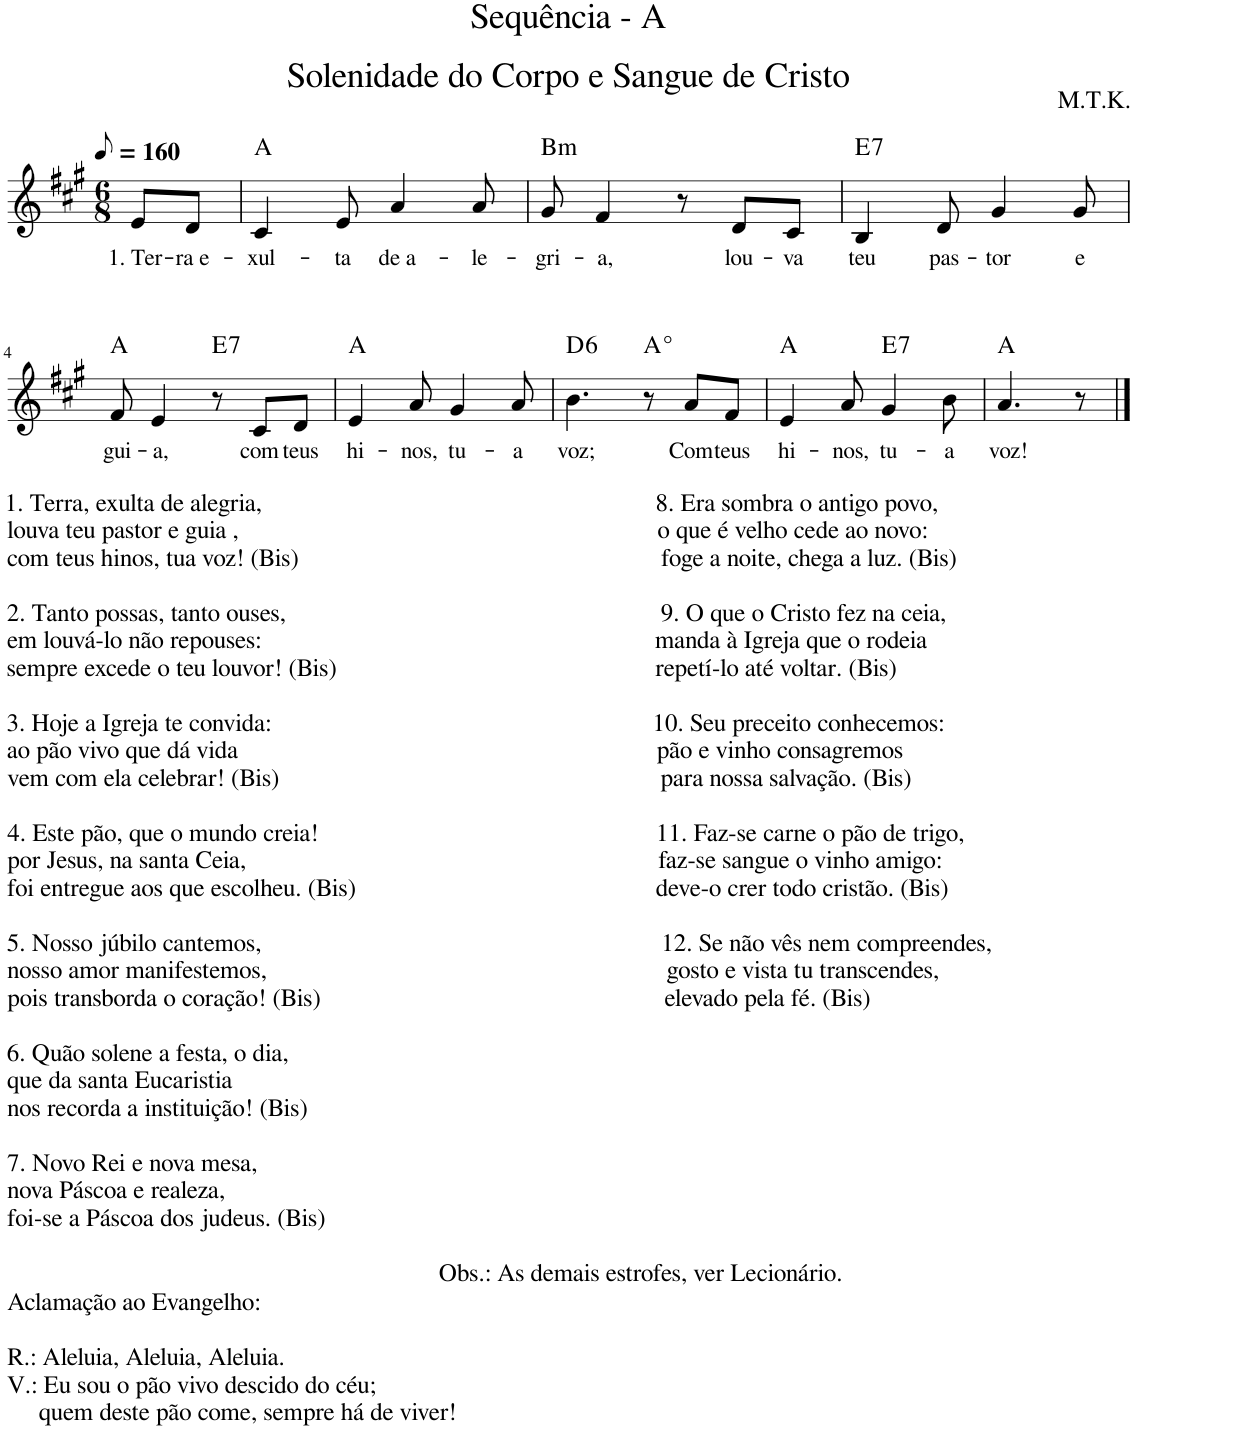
**kern	**text	**harte
*part1	*part1	*part1
*staff1	*staff1	*
*I"Voz	*	*
*I'Vo.	*	*
*clefG2	*	*
*k[f#c#g#]	*	*
*M6/8	*	*
*MM80	*	*
=	=	=
!	!LO:LY:b	!
8e/L	1. Ter-	.
!	!LO:LY:b	!
8d/J	-ra e-	.
=1	=1	=1
!	!LO:LY:b	!
4c#/	-xul-	A:maj
!	!LO:LY:b	!
8e/	-ta	.
!	!LO:LY:b	!
4a/	de a-	.
!	!LO:LY:b	!
8a/	-le-	.
=2	=2	=2
!	!LO:LY:b	!LO:H:kt=m
8g#/	-gri-	B:min
!	!LO:LY:b	!
4f#/	-a,	.
8r	.	.
!	!LO:LY:b	!
8d/L	lou-	.
!	!LO:LY:b	!
8c#/J	-va	.
=3	=3	=3
!	!LO:LY:b	!LO:H:kt=7
4B/	teu	E:7
!	!LO:LY:b	!
8d/	pas-	.
!	!LO:LY:b	!
4g#/	-tor	.
!	!LO:LY:b	!
8g#/	e	.
!!LO:LB:g=z
=4	=4	=4
!LO:TX:b:t=Aclamação ao Evangelho&colon;	!	!
!LO:TX:b:t=R.&colon; Aleluia, Aleluia, Aleluia.	!	!
!LO:TX:b:t=V.&colon; Eu sou o pão vivo descido do céu;	!	!
!LO:TX:b:t=quem deste pão come, sempre há de viver!	!	!
!LO:TX:b:t=1. Terra, exulta de alegria,                                                               8. Era sombra o antigo povo,	!	!
!LO:TX:b:t=louva teu pastor e guia ,                                                                   o que é velho cede ao novo&colon;	!	!
!LO:TX:b:t=com teus hinos, tua voz! (Bis)                                                          foge a noite, chega a luz. (Bis)	!	!
!LO:TX:b:t=2. Tanto possas, tanto ouses,                                                            9. O que o Cristo fez na ceia,	!	!
!LO:TX:b:t=em louvá-lo não repouses&colon;                                                               manda à Igreja que o rodeia	!	!
!LO:TX:b:t=sempre excede o teu louvor! (Bis)                                                   repetí-lo até voltar. (Bis)	!	!
!LO:TX:b:t=3. Hoje a Igreja te convida&colon;                                                             10. Seu preceito conhecemos&colon;	!	!
!LO:TX:b:t=ao pão vivo que dá vida                                                                   pão e vinho consagremos	!	!
!LO:TX:b:t=vem com ela celebrar! (Bis)                                                             para nossa salvação. (Bis)	!	!
!LO:TX:b:t=4. Este pão, que o mundo creia!                                                      11. Faz-se carne o pão de trigo,	!	!
!LO:TX:b:t=por Jesus, na santa Ceia,                                                                  faz-se sangue o vinho amigo&colon;	!	!
!LO:TX:b:t=foi entregue aos que escolheu. (Bis)                                                deve-o crer todo cristão. (Bis)	!	!
!LO:TX:b:t=5. Nosso júbilo cantemos,                                                                12. Se não vês nem compreendes,	!	!
!LO:TX:b:t=nosso amor manifestemos,                                                                gosto e vista tu transcendes,	!	!
!LO:TX:b:t=pois transborda o coração! (Bis)                                                       elevado pela fé. (Bis)	!	!
!LO:TX:b:t=6. Quão solene a festa, o dia,	!	!
!LO:TX:b:t=que da santa Eucaristia	!	!
!LO:TX:b:t=nos recorda a instituição! (Bis)	!	!
!LO:TX:b:t=7. Novo Rei e nova mesa,	!	!
!LO:TX:b:t=nova Páscoa e realeza,	!	!
!LO:TX:b:t=foi-se a Páscoa dos judeus. (Bis)	!	!
!LO:TX:b:t=Obs.&colon; As demais estrofes, ver Lecionário.	!	!
!	!LO:LY:b	!
8f#/	gui-	A:maj
!	!LO:LY:b	!
4e/	-a,	.
!	!	!LO:H:kt=7
8r	.	E:7
!	!LO:LY:b	!
8c#/L	com	.
!	!LO:LY:b	!
8d/J	teus	.
=5	=5	=5
!	!LO:LY:b	!
4e/	hi-	A:maj
!	!LO:LY:b	!
8a/	-nos,	.
!	!LO:LY:b	!
4g#/	tu-	.
!	!LO:LY:b	!
8a/	-a	.
=6	=6	=6
!	!LO:LY:b	!LO:H:kt=6
4.b\	voz;	D:maj6
!	!	!LO:H:kt=°
8r	.	.
!	!LO:LY:b	!
8a/L	Com	.
!	!LO:LY:b	!
8f#/J	teus	.
=7	=7	=7
!	!LO:LY:b	!
4e/	hi-	A:maj
!	!LO:LY:b	!
8a/	-nos,	.
!	!LO:LY:b	!LO:H:kt=7
4g#/	tu-	E:7
!	!LO:LY:b	!
8b\	-a	.
=8	=8	=8
!	!LO:LY:b	!
4.a/	voz!	A:maj
8r	.	.
==	==	==
*-	*-	*-
